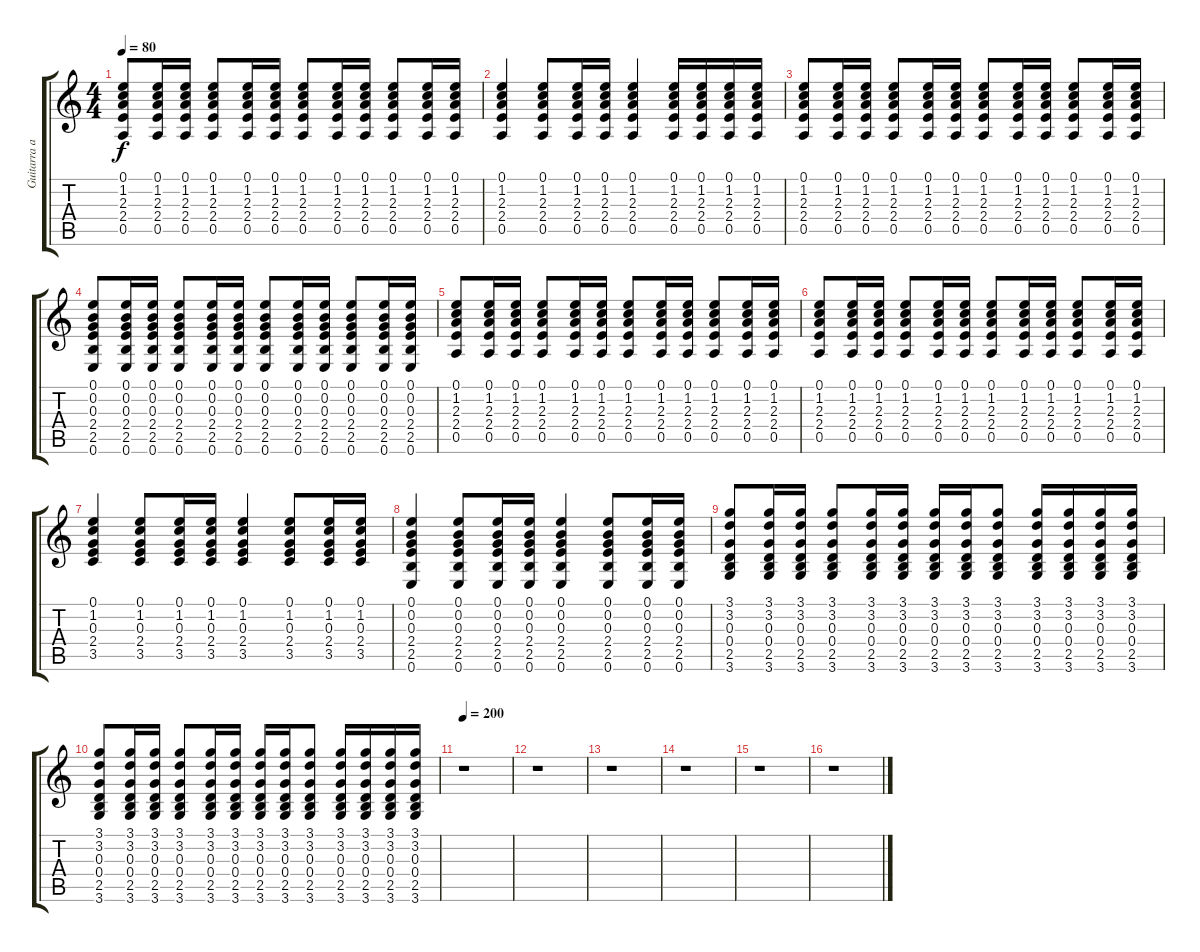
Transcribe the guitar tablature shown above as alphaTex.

\track ("Guitarra acústica" "Guitarra a") {instrument electricguitarclean}
\staff {score tabs}
\tuning (E4 B3 G3 D3 A2 E2) {hide}
\ts (4 4)
\tempo 80
\clef g2
\ks c
(0.1 1.2 2.3 2.4 0.5).8{dy f} (0.1 1.2 2.3 2.4 0.5).16 (0.1 1.2 2.3 2.4 0.5).16 (0.1 1.2 2.3 2.4 0.5).8 (0.1 1.2 2.3 2.4 0.5).16 (0.1 1.2 2.3 2.4 0.5).16 (0.1 1.2 2.3 2.4 0.5).8 (0.1 1.2 2.3 2.4 0.5).16 (0.1 1.2 2.3 2.4 0.5).16 (0.1 1.2 2.3 2.4 0.5).8 (0.1 1.2 2.3 2.4 0.5).16 (0.1 1.2 2.3 2.4 0.5).16 |
(0.1 1.2 2.3 2.4 0.5).4 (0.1 1.2 2.3 2.4 0.5).8 (0.1 1.2 2.3 2.4 0.5).16 (0.1 1.2 2.3 2.4 0.5).16 (0.1 1.2 2.3 2.4 0.5).4 (0.1 1.2 2.3 2.4 0.5).16 (0.1 1.2 2.3 2.4 0.5).16 (0.1 1.2 2.3 2.4 0.5).16 (0.1 1.2 2.3 2.4 0.5).16 |
(0.1 1.2 2.3 2.4 0.5).8 (0.1 1.2 2.3 2.4 0.5).16 (0.1 1.2 2.3 2.4 0.5).16 (0.1 1.2 2.3 2.4 0.5).8 (0.1 1.2 2.3 2.4 0.5).16 (0.1 1.2 2.3 2.4 0.5).16 (0.1 1.2 2.3 2.4 0.5).8 (0.1 1.2 2.3 2.4 0.5).16 (0.1 1.2 2.3 2.4 0.5).16 (0.1 1.2 2.3 2.4 0.5).8 (0.1 1.2 2.3 2.4 0.5).16 (0.1 1.2 2.3 2.4 0.5).16 |
(0.1 0.2 0.3 2.4 2.5 0.6).8 (0.1 0.2 0.3 2.4 2.5 0.6).16 (0.1 0.2 0.3 2.4 2.5 0.6).16 (0.1 0.2 0.3 2.4 2.5 0.6).8 (0.1 0.2 0.3 2.4 2.5 0.6).16 (0.1 0.2 0.3 2.4 2.5 0.6).16 (0.1 0.2 0.3 2.4 2.5 0.6).8 (0.1 0.2 0.3 2.4 2.5 0.6).16 (0.1 0.2 0.3 2.4 2.5 0.6).16 (0.1 0.2 0.3 2.4 2.5 0.6).8 (0.1 0.2 0.3 2.4 2.5 0.6).16 (0.1 0.2 0.3 2.4 2.5 0.6).16 |
(0.1 1.2 2.3 2.4 0.5).8 (0.1 1.2 2.3 2.4 0.5).16 (0.1 1.2 2.3 2.4 0.5).16 (0.1 1.2 2.3 2.4 0.5).8 (0.1 1.2 2.3 2.4 0.5).16 (0.1 1.2 2.3 2.4 0.5).16 (0.1 1.2 2.3 2.4 0.5).8 (0.1 1.2 2.3 2.4 0.5).16 (0.1 1.2 2.3 2.4 0.5).16 (0.1 1.2 2.3 2.4 0.5).8 (0.1 1.2 2.3 2.4 0.5).16 (0.1 1.2 2.3 2.4 0.5).16 |
(0.1 1.2 2.3 2.4 0.5).8 (0.1 1.2 2.3 2.4 0.5).16 (0.1 1.2 2.3 2.4 0.5).16 (0.1 1.2 2.3 2.4 0.5).8 (0.1 1.2 2.3 2.4 0.5).16 (0.1 1.2 2.3 2.4 0.5).16 (0.1 1.2 2.3 2.4 0.5).8 (0.1 1.2 2.3 2.4 0.5).16 (0.1 1.2 2.3 2.4 0.5).16 (0.1 1.2 2.3 2.4 0.5).8 (0.1 1.2 2.3 2.4 0.5).16 (0.1 1.2 2.3 2.4 0.5).16 |
(0.1 1.2 0.3 2.4 3.5).4 (0.1 1.2 0.3 2.4 3.5).8 (0.1 1.2 0.3 2.4 3.5).16 (0.1 1.2 0.3 2.4 3.5).16 (0.1 1.2 0.3 2.4 3.5).4 (0.1 1.2 0.3 2.4 3.5).8 (0.1 1.2 0.3 2.4 3.5).16 (0.1 1.2 0.3 2.4 3.5).16 |
(0.1 0.2 0.3 2.4 2.5 0.6).4 (0.1 0.2 0.3 2.4 2.5 0.6).8 (0.1 0.2 0.3 2.4 2.5 0.6).16 (0.1 0.2 0.3 2.4 2.5 0.6).16 (0.1 0.2 0.3 2.4 2.5 0.6).4 (0.1 0.2 0.3 2.4 2.5 0.6).8 (0.1 0.2 0.3 2.4 2.5 0.6).16 (0.1 0.2 0.3 2.4 2.5 0.6).16 |
(3.1 3.2 0.3 0.4 2.5 3.6).8 (3.1 3.2 0.3 0.4 2.5 3.6).16 (3.1 3.2 0.3 0.4 2.5 3.6).16 (3.1 3.2 0.3 0.4 2.5 3.6).8 (3.1 3.2 0.3 0.4 2.5 3.6).16 (3.1 3.2 0.3 0.4 2.5 3.6).16 (3.1 3.2 0.3 0.4 2.5 3.6).16 (3.1 3.2 0.3 0.4 2.5 3.6).16 (3.1 3.2 0.3 0.4 2.5 3.6).8 (3.1 3.2 0.3 0.4 2.5 3.6).16 (3.1 3.2 0.3 0.4 2.5 3.6).16 (3.1 3.2 0.3 0.4 2.5 3.6).16 (3.1 3.2 0.3 0.4 2.5 3.6).16 |
(3.1 3.2 0.3 0.4 2.5 3.6).8 (3.1 3.2 0.3 0.4 2.5 3.6).16 (3.1 3.2 0.3 0.4 2.5 3.6).16 (3.1 3.2 0.3 0.4 2.5 3.6).8 (3.1 3.2 0.3 0.4 2.5 3.6).16 (3.1 3.2 0.3 0.4 2.5 3.6).16 (3.1 3.2 0.3 0.4 2.5 3.6).16 (3.1 3.2 0.3 0.4 2.5 3.6).16 (3.1 3.2 0.3 0.4 2.5 3.6).8 (3.1 3.2 0.3 0.4 2.5 3.6).16 (3.1 3.2 0.3 0.4 2.5 3.6).16 (3.1 3.2 0.3 0.4 2.5 3.6).16 (3.1 3.2 0.3 0.4 2.5 3.6).16 |
\tempo 200
r.1 |
r.1 |
r.1 |
r.1 |
r.1 |
r.1
